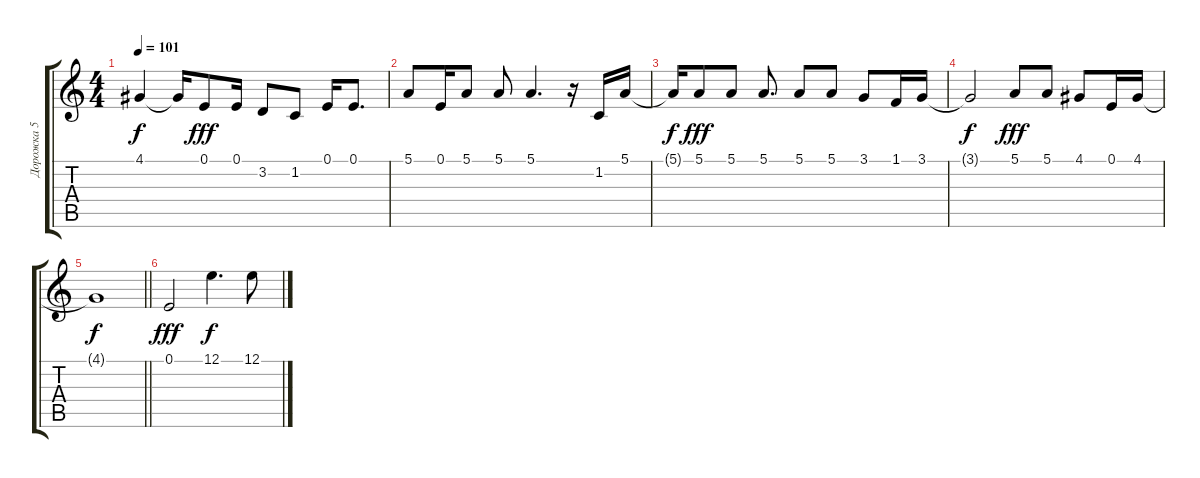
\track ("Дорожка 5" "Дорожка 5") {instrument altosax}
\staff {score tabs}
\tuning (E4 B3 G3 D3 A2 E2) {hide}
\ts (4 4)
\tempo 101
\clef g2
\ks c
4.1{t}.4{dy f} 4.1{t}.16 0.1.8{dy fff} 0.1.16 3.2.8 1.2.8 0.1.16 0.1.8{d} |
5.1.8 0.1.16 5.1.8 5.1.8 5.1.4{d} r.16 1.2.16 5.1.16 |
5.1{t}.16{dy f} 5.1.8{dy fff} 5.1.8 5.1.8{d} 5.1.8 5.1.8 3.1.8 1.1.16 3.1.16 |
3.1{t}.2{dy f} 5.1.8{dy fff} 5.1.8 4.1.8 0.1.16 4.1.16 |
\barLineRight lightlight
4.1{t}.1{dy f} |
0.1.2{dy fff} 12.1.4{d dy f} 12.1.8
